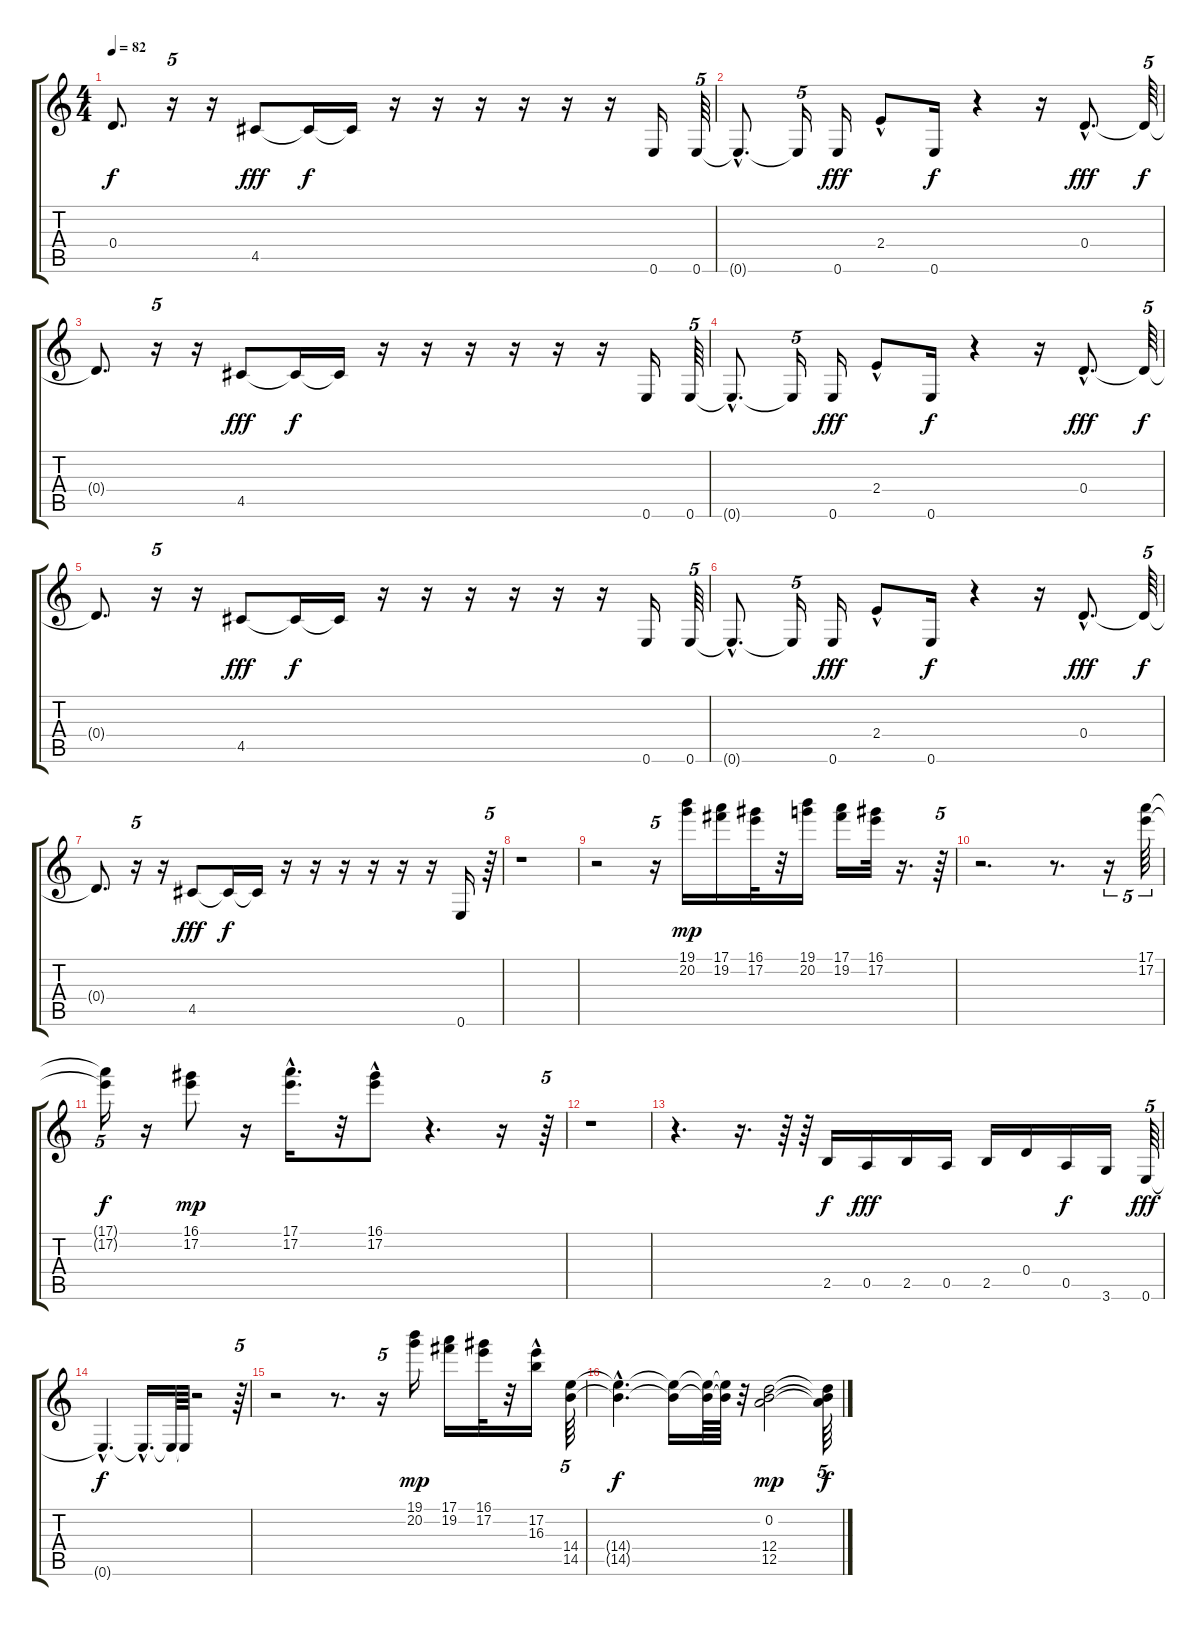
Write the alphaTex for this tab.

\track "" {instrument distortionguitar}
\staff {score tabs}
\tuning (E4 B3 G3 D3 A2 E2) {hide}
\ts (4 4)
\tempo 82
\clef g2
\ks c
0.4{t}.8{d dy f} r.16{tu (5 4)} r.16 4.5.8{dy fff} 4.5{t}.16{dy f} 4.5{t}.16 r.16 r.16 r.16 r.16 r.16 r.16 0.6.16 0.6.64{tu (5 4)} |
0.6{hac t}.8{d} 0.6{t}.16{tu (5 4)} 0.6.16{dy fff} 2.4{hac}.8 0.6.16{dy f} r.4 r.16 0.4{hac}.8{d dy fff} 0.4{t}.64{tu (5 4) dy f} |
0.4{t}.8{d} r.16{tu (5 4)} r.16 4.5.8{dy fff} 4.5{t}.16{dy f} 4.5{t}.16 r.16 r.16 r.16 r.16 r.16 r.16 0.6.16 0.6.64{tu (5 4)} |
0.6{hac t}.8{d} 0.6{t}.16{tu (5 4)} 0.6.16{dy fff} 2.4{hac}.8 0.6.16{dy f} r.4 r.16 0.4{hac}.8{d dy fff} 0.4{t}.64{tu (5 4) dy f} |
0.4{t}.8{d} r.16{tu (5 4)} r.16 4.5.8{dy fff} 4.5{t}.16{dy f} 4.5{t}.16 r.16 r.16 r.16 r.16 r.16 r.16 0.6.16 0.6.64{tu (5 4)} |
0.6{hac t}.8{d} 0.6{t}.16{tu (5 4)} 0.6.16{dy fff} 2.4{hac}.8 0.6.16{dy f} r.4 r.16 0.4{hac}.8{d dy fff} 0.4{t}.64{tu (5 4) dy f} |
0.4{t}.8{d} r.16{tu (5 4)} r.16 4.5.8{dy fff} 4.5{t}.16{dy f} 4.5{t}.16 r.16 r.16 r.16 r.16 r.16 r.16 0.6.16 r.64{tu (5 4)} |
r.1 |
r.2 r.16{tu (5 4)} (19.1 20.2).16{dy mp} (17.1 19.2).16 (16.1 17.2).32 r.32 (19.1 20.2).16 (17.1 19.2).16 (16.1 17.2).32 r.16{d} r.64{tu (5 4)} |
r.2{d} r.8{d} r.16{tu (5 4)} (17.1 17.2).64{tu (5 4)} |
(17.1{t} 17.2{t}).16{tu (5 4) dy f} r.16 (16.1 17.2).8{dy mp} r.16 (17.1 17.2{hac}).16{d} r.32 (16.1{hac} 17.2).8 r.4{d} r.16 r.64{tu (5 4)} |
r.1 |
r.4{d} r.16{d} r.64 r.64 2.5.16{dy f} 0.5.16{dy fff} 2.5.16 0.5.16 2.5.16 0.4.16 0.5.16{dy f} 3.6.16 0.6.64{tu (5 4) dy fff} |
0.6{hac t}.4{d dy f} 0.6{hac t}.16{d} 0.6{t}.64 0.6{t}.64 r.2 r.64{tu (5 4)} |
r.2 r.8{d} r.16{tu (5 4)} (19.1 20.2).16{dy mp} (17.1 19.2).16 (16.1 17.2).32 r.32 (17.2 16.3{hac}).16 (14.4 14.5).64{tu (5 4)} |
(14.4{hac t} 14.5{hac t}).4{d dy f} (14.4{t} 14.5{t}).16 (14.4{t} 14.5{t}).64 (14.4{t} 14.5{t}).64 r.32 (0.2 12.4 12.5).2{dy mp} (0.2{t} 12.4{t} 12.5{t}).64{tu (5 4) dy f}
